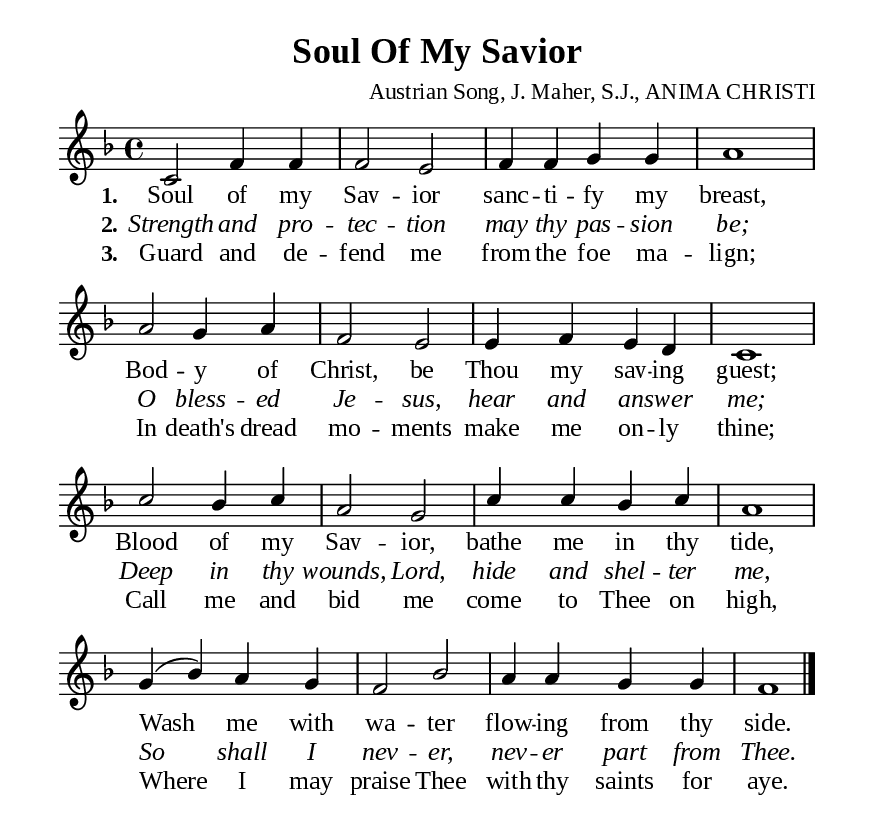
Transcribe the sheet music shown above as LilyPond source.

\version "2.18.2"

\header {
  title = "Soul Of My Savior"
  composer = "Austrian Song, J. Maher, S.J., ANIMA CHRISTI"
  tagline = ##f
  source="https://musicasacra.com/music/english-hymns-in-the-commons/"
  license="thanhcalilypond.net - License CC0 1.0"
}

global= {
  \key f \major
  \time 4/4
  \override Score.BarNumber.break-visibility = ##(#f #f #f)
  \override Lyrics.LyricSpace.minimum-distance = #3.0
}

\paper {
  #(set-paper-size "a5")
  top-margin = 10\mm
  bottom-margin = 5\mm
  left-margin = 10\mm
  right-margin = 10\mm
  indent = #0
  #(define fonts
	 (make-pango-font-tree "Liberation Serif"
	 		       "Liberation Serif"
			       "Liberation Serif"
			       (/ 20 20)))
  system-system-spacing = #'((basic-distance . 3) (padding . 3))
}

printItalic = \with {
  \override LyricText.font-shape = #'italic
}

% Verse music
musicVerseSoprano = \relative c' {
  c2 f4 f |
  f2 e |
  f4 f g g |
  a1 |
  a2 g4 a |
  f2 e |
  e4 f e d |
  c1 |
  c'2 bes4 c |
  a2 g |
  c4 c bes c |
  a1 |
  g4 (bes) a g |
  f2 bes |
  a4 a g g |
  f1 \bar "|."
}

% Verse lyrics
verseOne = \lyricmode {
  \set stanza = #"1."
  Soul of my Sav -- ior sanc -- ti -- fy my breast,
  Bod -- y of Christ, be Thou my sav -- ing guest;
  Blood of my Sav -- ior, bathe me in thy tide,
  Wash me with wa -- ter flow -- ing from thy side.
}

verseTwo = \lyricmode {
  \set stanza = #"2."
  Strength and pro -- tec -- tion may thy pas -- sion be;
  O bless -- ed Je -- sus, hear and an -- swer me;
  Deep in thy wounds, Lord, hide and shel -- ter me,
  So shall I nev -- er, nev -- er part from Thee.
}

verseThree = \lyricmode {
  \set stanza = #"3."
  Guard and de -- fend me from the foe ma -- lign;
  In death's dread mo -- ments make me on -- ly thine;
  Call me and bid me come to Thee on high,
  Where I may praise Thee with thy saints for aye.
}

% Layout
\score {
    \new ChoirStaff <<
      \new Staff <<
        \clef "treble"
        \new Voice = "sopranos" { \global \stemUp \slurUp \musicVerseSoprano }
      >>
      \new Lyrics \lyricsto sopranos \verseOne
      \new Lyrics \printItalic \lyricsto sopranos \verseTwo
      \new Lyrics \lyricsto sopranos \verseThree
    >>
}
